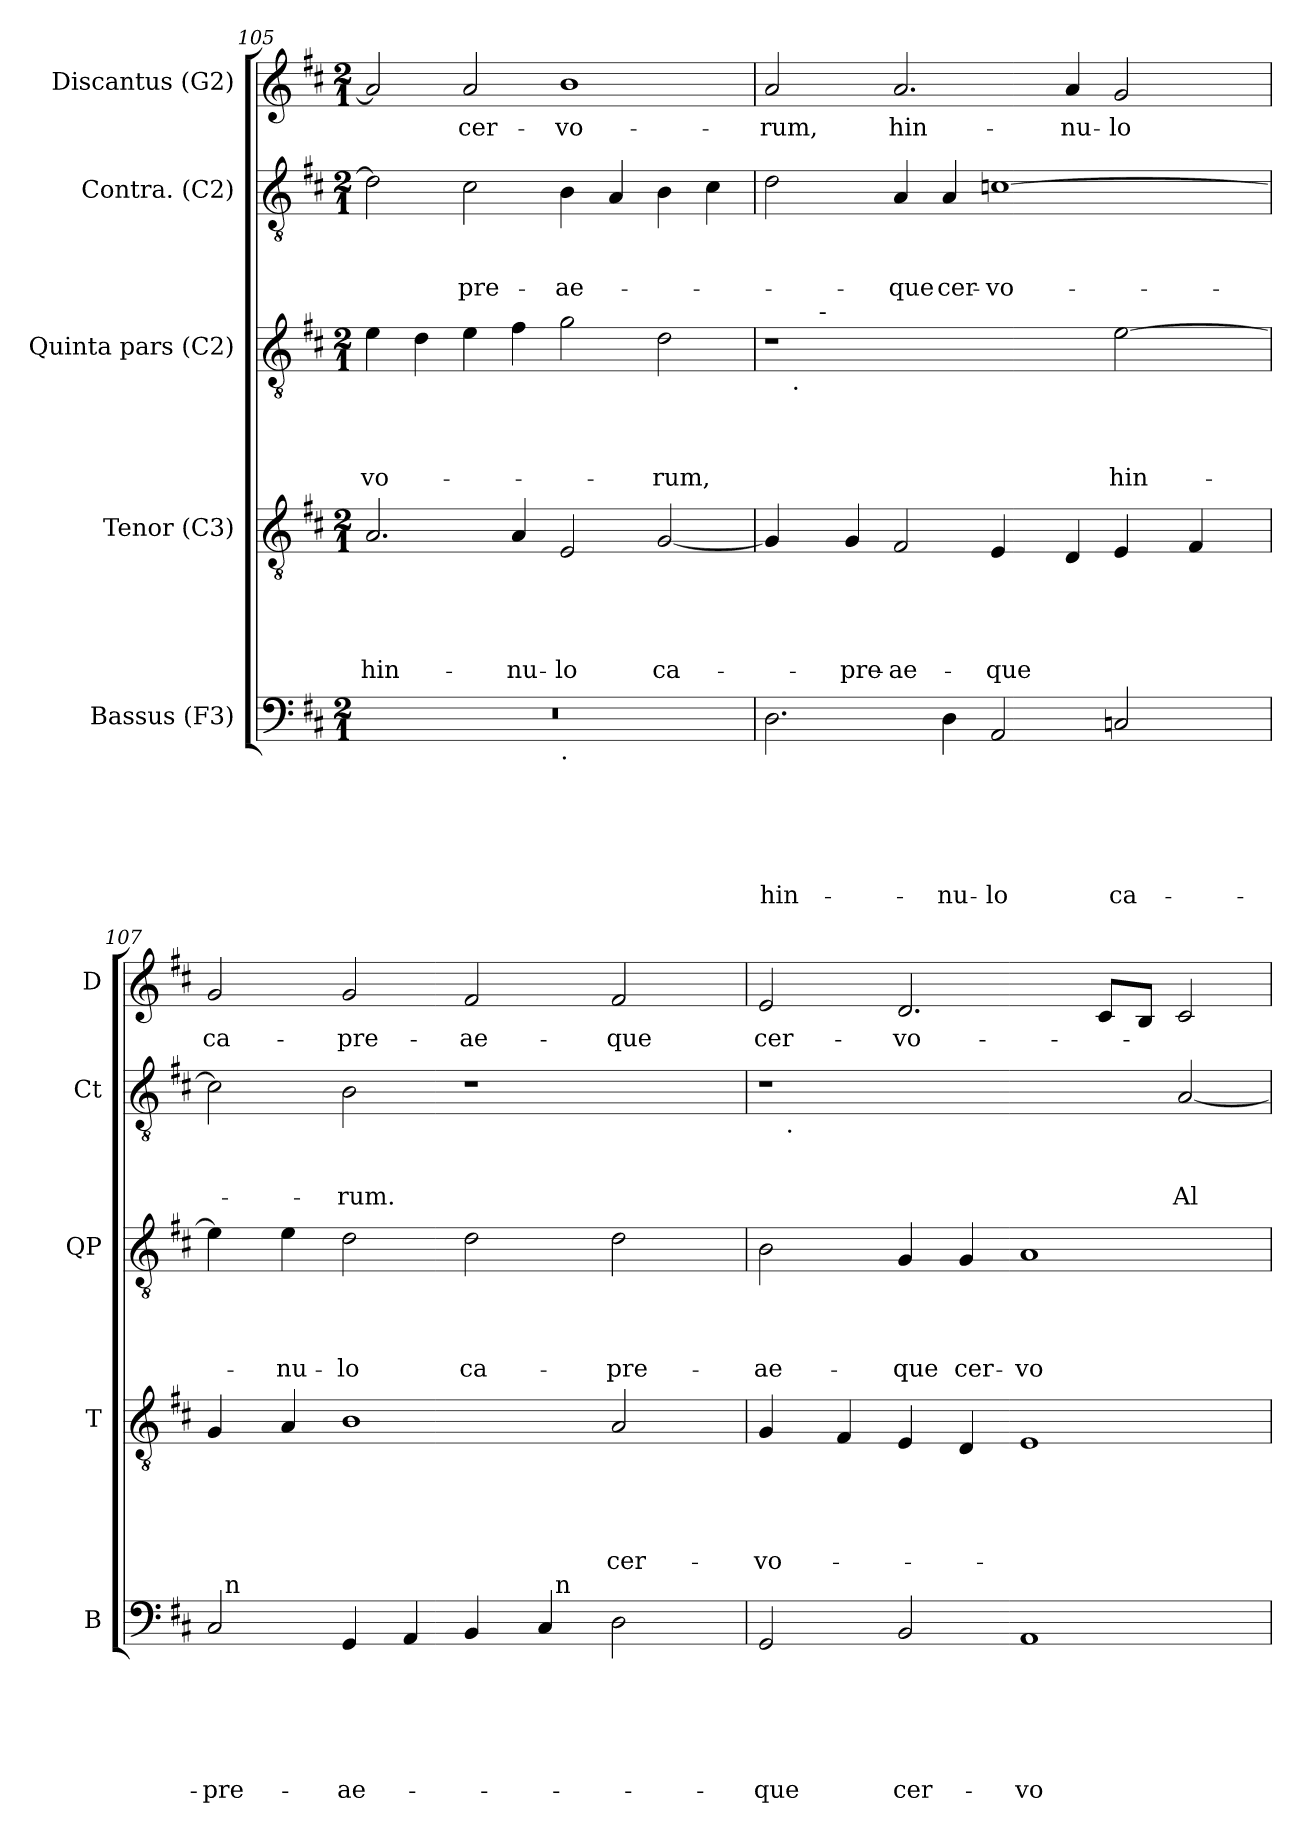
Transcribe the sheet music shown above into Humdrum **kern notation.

**kern	**text	**text	**text	**text	**text	**text	**kern	**text	**text	**text	**text	**text	**kern	**text	**text	**text	**text	**kern	**text	**text	**text	**kern	**text
*part5	*part5	*part5	*part5	*part5	*part5	*part5	*part4	*part4	*part4	*part4	*part4	*part4	*part3	*part3	*part3	*part3	*part3	*part2	*part2	*part2	*part2	*part1	*part1
*staff5	*staff5	*staff5	*staff5	*staff5	*staff5	*staff5	*staff4	*staff4	*staff4	*staff4	*staff4	*staff4	*staff3	*staff3	*staff3	*staff3	*staff3	*staff2	*staff2	*staff2	*staff2	*staff1	*staff1
*I"Bassus (F3)	*	*	*	*	*	*	*I"Tenor (C3)	*	*	*	*	*	*I"Quinta pars (C2)	*	*	*	*	*I"Contra. (C2)	*	*	*	*I"Discantus (G2)	*
*I'B	*	*	*	*	*	*	*I'T	*	*	*	*	*	*I'QP	*	*	*	*	*I'Ct	*	*	*	*I'D	*
*clefF4	*	*	*	*	*	*	*clefGv2	*	*	*	*	*	*clefGv2	*	*	*	*	*clefGv2	*	*	*	*clefG2	*
*k[f#c#]	*	*	*	*	*	*	*k[f#c#]	*	*	*	*	*	*k[f#c#]	*	*	*	*	*k[f#c#]	*	*	*	*k[f#c#]	*
*D:	*	*	*	*	*	*	*D:	*	*	*	*	*	*D:	*	*	*	*	*D:	*	*	*	*D:	*
*M2/1	*	*	*	*	*	*	*M2/1	*	*	*	*	*	*M2/1	*	*	*	*	*M2/1	*	*	*	*M2/1	*
=105	=105	=105	=105	=105	=105	=105	=105	=105	=105	=105	=105	=105	=105	=105	=105	=105	=105	=105	=105	=105	=105	=105	=105
!	!	!	!	!	!	!	!	!	!	!	!	!LO:LY:b	!	!	!	!	!LO:LY:b	!	!	!	!	!	!
*^	*	*	*	*	*	*	*	*	*	*	*	*	*	*	*	*	*	*	*	*	*	*	*
0r	1ryy	.	.	.	.	.	.	2.A/	.	.	.	.	hin-	4e\	.	.	.	-vo-	2d\]	.	.	.	2a/]	.
.	.	.	.	.	.	.	.	.	.	.	.	.	.	4d\	.	.	.	.	.	.	.	.	.	.
!	!	!	!	!	!	!	!	!	!	!	!	!	!	!	!	!	!	!	!	!	!	!LO:LY:b	!	!LO:LY:b
.	.	.	.	.	.	.	.	.	.	.	.	.	.	4e\	.	.	.	.	2c#\	.	.	-pre-	2a/	cer-
!	!	!	!	!	!	!	!	!	!	!	!	!	!LO:LY:b	!	!	!	!	!	!	!	!	!	!	!
.	.	.	.	.	.	.	.	4A/	.	.	.	.	-nu-	4f#\	.	.	.	.	.	.	.	.	.	.
!	!LO:TX:b:t=.	!	!	!	!	!	!	!	!	!	!	!	!	!	!	!	!	!	!	!	!	!	!	!
!	!	!	!	!	!	!	!	!	!	!	!	!	!LO:LY:b	!	!	!	!	!	!	!	!	!LO:LY:b	!	!LO:LY:b
.	1ryy	.	.	.	.	.	.	2E/	.	.	.	.	-lo	2g\	.	.	.	.	4B\	.	.	-ae-	1b	-vo-
.	.	.	.	.	.	.	.	.	.	.	.	.	.	.	.	.	.	.	4A/	.	.	.	.	.
!	!	!	!	!	!	!	!	!	!	!	!	!	!LO:LY:b	!	!	!	!	!LO:LY:b	!	!	!	!	!	!
.	.	.	.	.	.	.	.	[<2G/	.	.	.	.	ca-	2d\	.	.	.	-rum,	4B\	.	.	.	.	.
.	.	.	.	.	.	.	.	.	.	.	.	.	.	.	.	.	.	.	4c#\	.	.	.	.	.
!!LO:LB:g=z
=106	=106	=106	=106	=106	=106	=106	=106	=106	=106	=106	=106	=106	=106	=106	=106	=106	=106	=106	=106	=106	=106	=106	=106	=106
!	!	!	!	!	!	!	!LO:LY:b	!	!	!	!	!	!	!	!	!	!	!	!	!	!	!	!	!LO:LY:b
*	*	*	*	*	*	*	*	*	*	*	*	*	*	*^	*	*	*	*	*	*	*	*	*	*
*v	*v	*	*	*	*	*	*	*	*	*	*	*	*	*	*^	*	*	*	*	*	*	*	*	*	*
2.D\	.	.	.	.	.	hin-	4G/]	.	.	.	.	.	1r	16.ryy	8ryy	.	.	.	.	2d\	.	.	.	2a/	-rum,
!	!	!	!	!	!	!	!	!	!	!	!	!	!	!LO:TX:b:t=.	!	!	!	!	!	!	!	!	!	!	!
.	.	.	.	.	.	.	.	.	.	.	.	.	.	1ryy	.	.	.	.	.	.	.	.	.	.	.
.	.	.	.	.	.	.	.	.	.	.	.	.	.	.	32ryy	.	.	.	.	.	.	.	.	.	.
!	!	!	!	!	!	!	!	!	!	!	!	!	!	!	!LO:TX:a:t=-	!	!	!	!	!	!	!	!	!	!
.	.	.	.	.	.	.	.	.	.	.	.	.	.	.	1ryy	.	.	.	.	.	.	.	.	.	.
!	!	!	!	!	!	!	!	!	!	!	!	!LO:LY:b	!	!	!	!	!	!	!	!	!	!	!	!	!
.	.	.	.	.	.	.	4G/	.	.	.	.	-pre-	.	.	.	.	.	.	.	.	.	.	.	.	.
!	!	!	!	!	!	!	!	!	!	!	!	!LO:LY:b	!	!	!	!	!	!	!	!	!	!	!LO:LY:b	!	!LO:LY:b
.	.	.	.	.	.	.	2F#/	.	.	.	.	-ae-	.	.	.	.	.	.	.	4A/	.	.	-que	2.a/	hin-
!	!	!	!	!	!	!LO:LY:b	!	!	!	!	!	!	!	!	!	!	!	!	!	!	!	!	!LO:LY:b	!	!
4D\	.	.	.	.	.	-nu-	.	.	.	.	.	.	.	.	.	.	.	.	.	4A/	.	.	cer-	.	.
!	!	!	!	!	!	!LO:LY:b	!	!	!	!	!	!LO:LY:b	!	!	!	!	!	!	!	!	!	!	!LO:LY:b	!	!
2AA/	.	.	.	.	.	-lo	4E/	.	.	.	.	-que	2ryy	.	.	.	.	.	.	[>1cn	.	.	-vo-	.	.
.	.	.	.	.	.	.	.	.	.	.	.	.	.	2ryy	.	.	.	.	.	.	.	.	.	.	.
.	.	.	.	.	.	.	.	.	.	.	.	.	.	.	2ryy	.	.	.	.	.	.	.	.	.	.
!	!	!	!	!	!	!	!	!	!	!	!	!	!	!	!	!	!	!	!	!	!	!	!	!	!LO:LY:b
.	.	.	.	.	.	.	4D/	.	.	.	.	.	.	.	.	.	.	.	.	.	.	.	.	4a/	-nu-
!	!	!	!	!	!	!LO:LY:b	!	!	!	!	!	!	!	!	!	!	!	!	!LO:LY:b	!	!	!	!	!	!LO:LY:b
2Cn/	.	.	.	.	.	ca-	4E/	.	.	.	.	.	[>2e\	.	.	.	.	.	hin-	.	.	.	.	2g/	-lo
.	.	.	.	.	.	.	.	.	.	.	.	.	.	4ryy	.	.	.	.	.	.	.	.	.	.	.
.	.	.	.	.	.	.	.	.	.	.	.	.	.	.	4ryy	.	.	.	.	.	.	.	.	.	.
.	.	.	.	.	.	.	4F#/	.	.	.	.	.	.	.	.	.	.	.	.	.	.	.	.	.	.
.	.	.	.	.	.	.	.	.	.	.	.	.	.	8ryy	.	.	.	.	.	.	.	.	.	.	.
.	.	.	.	.	.	.	.	.	.	.	.	.	.	.	16.ryy	.	.	.	.	.	.	.	.	.	.
.	.	.	.	.	.	.	.	.	.	.	.	.	.	32ryy	.	.	.	.	.	.	.	.	.	.	.
=107	=107	=107	=107	=107	=107	=107	=107	=107	=107	=107	=107	=107	=107	=107	=107	=107	=107	=107	=107	=107	=107	=107	=107	=107	=107
!	!	!	!	!	!	!LO:LY:b	!	!	!	!	!	!	!	!	!	!	!	!	!	!	!	!	!	!	!LO:LY:b
*^	*	*	*	*	*	*	*	*	*	*	*	*	*	*	*	*	*	*	*	*	*	*	*	*	*
*	*^	*	*	*	*	*	*	*	*	*	*	*	*	*v	*v	*v	*	*	*	*	*	*	*	*	*	*
2C#/	32ryy	1ryy	.	.	.	.	.	-pre-	4G/	.	.	.	.	.	4e\]	.	.	.	.	2c\]	.	.	.	2g/	ca-
!	!LO:TX:a:t=n	!	!	!	!	!	!	!	!	!	!	!	!	!	!	!	!	!	!	!	!	!	!	!	!
.	1ryy	.	.	.	.	.	.	.	.	.	.	.	.	.	.	.	.	.	.	.	.	.	.	.	.
!	!	!	!	!	!	!	!	!	!	!	!	!	!	!	!	!	!	!	!LO:LY:b	!	!	!	!	!	!
.	.	.	.	.	.	.	.	.	4A/	.	.	.	.	.	4e\	.	.	.	-nu-	.	.	.	.	.	.
!	!	!	!	!	!	!	!	!LO:LY:b	!	!	!	!	!	!	!	!	!	!	!LO:LY:b	!	!	!	!LO:LY:b	!	!LO:LY:b
4GG/	.	.	.	.	.	.	.	-ae-	1B	.	.	.	.	.	2d\	.	.	.	-lo	2B\	.	.	-rum.	2g/	-pre-
4AA/	.	.	.	.	.	.	.	.	.	.	.	.	.	.	.	.	.	.	.	.	.	.	.	.	.
!	!	!	!	!	!	!	!	!	!	!	!	!	!	!	!	!	!	!	!LO:LY:b	!	!	!	!	!	!LO:LY:b
4BB/	.	4ryy	.	.	.	.	.	.	.	.	.	.	.	.	2d\	.	.	.	ca-	1r	.	.	.	2f#/	-ae-
.	2ryy	.	.	.	.	.	.	.	.	.	.	.	.	.	.	.	.	.	.	.	.	.	.	.	.
4C#/	.	32ryy	.	.	.	.	.	.	.	.	.	.	.	.	.	.	.	.	.	.	.	.	.	.	.
!	!	!LO:TX:a:t=n	!	!	!	!	!	!	!	!	!	!	!	!	!	!	!	!	!	!	!	!	!	!	!
.	.	2ryy	.	.	.	.	.	.	.	.	.	.	.	.	.	.	.	.	.	.	.	.	.	.	.
!	!	!	!	!	!	!	!	!	!	!	!	!	!	!LO:LY:b	!	!	!	!	!LO:LY:b	!	!	!	!	!	!LO:LY:b
2D\	.	.	.	.	.	.	.	.	2A/	.	.	.	.	cer-	2d\	.	.	.	-pre-	.	.	.	.	2f#/	-que
.	4...ryy	.	.	.	.	.	.	.	.	.	.	.	.	.	.	.	.	.	.	.	.	.	.	.	.
.	.	8..ryy	.	.	.	.	.	.	.	.	.	.	.	.	.	.	.	.	.	.	.	.	.	.	.
=108	=108	=108	=108	=108	=108	=108	=108	=108	=108	=108	=108	=108	=108	=108	=108	=108	=108	=108	=108	=108	=108	=108	=108	=108	=108
!	!	!	!	!	!	!	!	!LO:LY:b	!	!	!	!	!	!LO:LY:b	!	!	!	!	!LO:LY:b	!	!	!	!	!	!LO:LY:b
*v	*v	*v	*	*	*	*	*	*	*	*	*	*	*	*	*	*	*	*	*	*^	*	*	*	*	*
2GG/	.	.	.	.	.	-que	4G/	.	.	.	.	-vo-	2B\	.	.	.	-ae-	1r	16ryy	.	.	.	2e/	cer-
!	!	!	!	!	!	!	!	!	!	!	!	!	!	!	!	!	!	!	!LO:TX:b:t=.	!	!	!	!	!
.	.	.	.	.	.	.	.	.	.	.	.	.	.	.	.	.	.	.	1ryy	.	.	.	.	.
.	.	.	.	.	.	.	4F#/	.	.	.	.	.	.	.	.	.	.	.	.	.	.	.	.	.
!	!	!	!	!	!	!LO:LY:b	!	!	!	!	!	!	!	!	!	!	!LO:LY:b	!	!	!	!	!	!	!LO:LY:b
2BB/	.	.	.	.	.	cer-	4E/	.	.	.	.	.	4G/	.	.	.	-que	.	.	.	.	.	2.d/	-vo-
!	!	!	!	!	!	!	!	!	!	!	!	!	!	!	!	!	!LO:LY:b	!	!	!	!	!	!	!
.	.	.	.	.	.	.	4D/	.	.	.	.	.	4G/	.	.	.	cer-	.	.	.	.	.	.	.
!	!	!	!	!	!	!LO:LY:b	!	!	!	!	!	!	!	!	!	!	!LO:LY:b:rj	!	!	!	!	!	!	!
1AA	.	.	.	.	.	-vo-	1E	.	.	.	.	.	1A	.	.	.	-vo-	2ryy	.	.	.	.	.	.
.	.	.	.	.	.	.	.	.	.	.	.	.	.	.	.	.	.	.	2...ryy	.	.	.	.	.
.	.	.	.	.	.	.	.	.	.	.	.	.	.	.	.	.	.	.	.	.	.	.	8c#/L	.
.	.	.	.	.	.	.	.	.	.	.	.	.	.	.	.	.	.	.	.	.	.	.	8B/J	.
!	!	!	!	!	!	!	!	!	!	!	!	!	!	!	!	!	!	!	!	!	!	!LO:LY:b	!	!
.	.	.	.	.	.	.	.	.	.	.	.	.	.	.	.	.	.	[<2A/	.	.	.	Al-	2c#/	.
*	*	*	*	*	*	*	*	*	*	*	*	*	*	*	*	*	*	*v	*v	*	*	*	*	*
=	=	=	=	=	=	=	=	=	=	=	=	=	=	=	=	=	=	=	=	=	=	=	=
*-	*-	*-	*-	*-	*-	*-	*-	*-	*-	*-	*-	*-	*-	*-	*-	*-	*-	*-	*-	*-	*-	*-	*-
